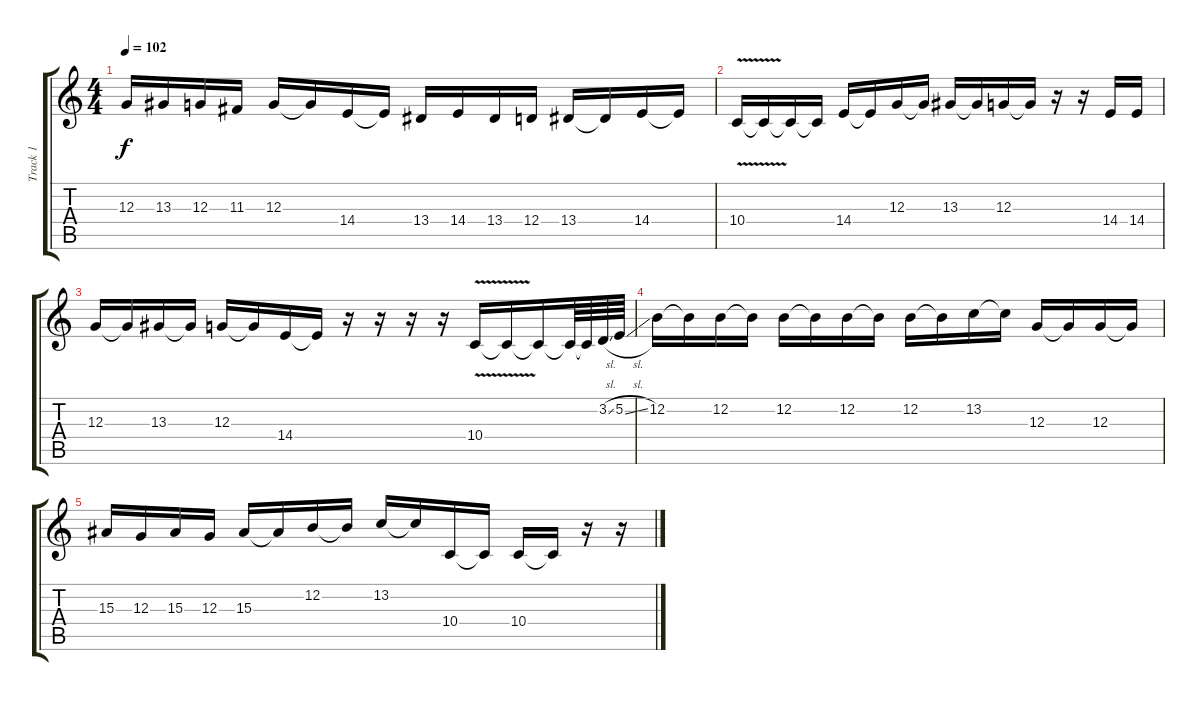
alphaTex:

\track ("Track 1" "Track 1") {instrument altosax}
\staff {score tabs}
\tuning (E4 B3 G3 D3 A2 E2) {hide}
\ts (4 4)
\tempo 102
\clef g2
\ks c
12.3.16{dy f} 13.3.16 12.3.16 11.3.16 12.3.16 12.3{t}.16 14.4.16 14.4{t}.16 13.4.16 14.4.16 13.4.16 12.4.16 13.4.16 13.4{t}.16 14.4.16 14.4{t}.16 |
10.4{v}.16 10.4{t}.16 10.4{t}.16 10.4{t}.16 14.4.16 14.4{t}.16 12.3.16 12.3{t}.16 13.3.16 13.3{t}.16 12.3.16 12.3{t}.16 r.16 r.16 14.4.16 14.4.16 |
12.3.16 12.3{t}.16 13.3.16 13.3{t}.16 12.3.16 12.3{t}.16 14.4.16 14.4{t}.16 r.16 r.16 r.16 r.16 10.4{v}.16 10.4{t}.16 10.4{t}.16 10.4{t}.64 10.4{t}.64 3.2{sl}.64 5.2{sl}.64 |
12.2.16 12.2{t}.16 12.2.16 12.2{t}.16 12.2.16 12.2{t}.16 12.2.16 12.2{t}.16 12.2.16 12.2{t}.16 13.2.16 13.2{t}.16 12.3.16 12.3{t}.16 12.3.16 12.3{t}.16 |
15.3.16 12.3.16 15.3.16 12.3.16 15.3.16 15.3{t}.16 12.2.16 12.2{t}.16 13.2.16 13.2{t}.16 10.4.16 10.4{t}.16 10.4.16 10.4{t}.16 r.16 r.16
